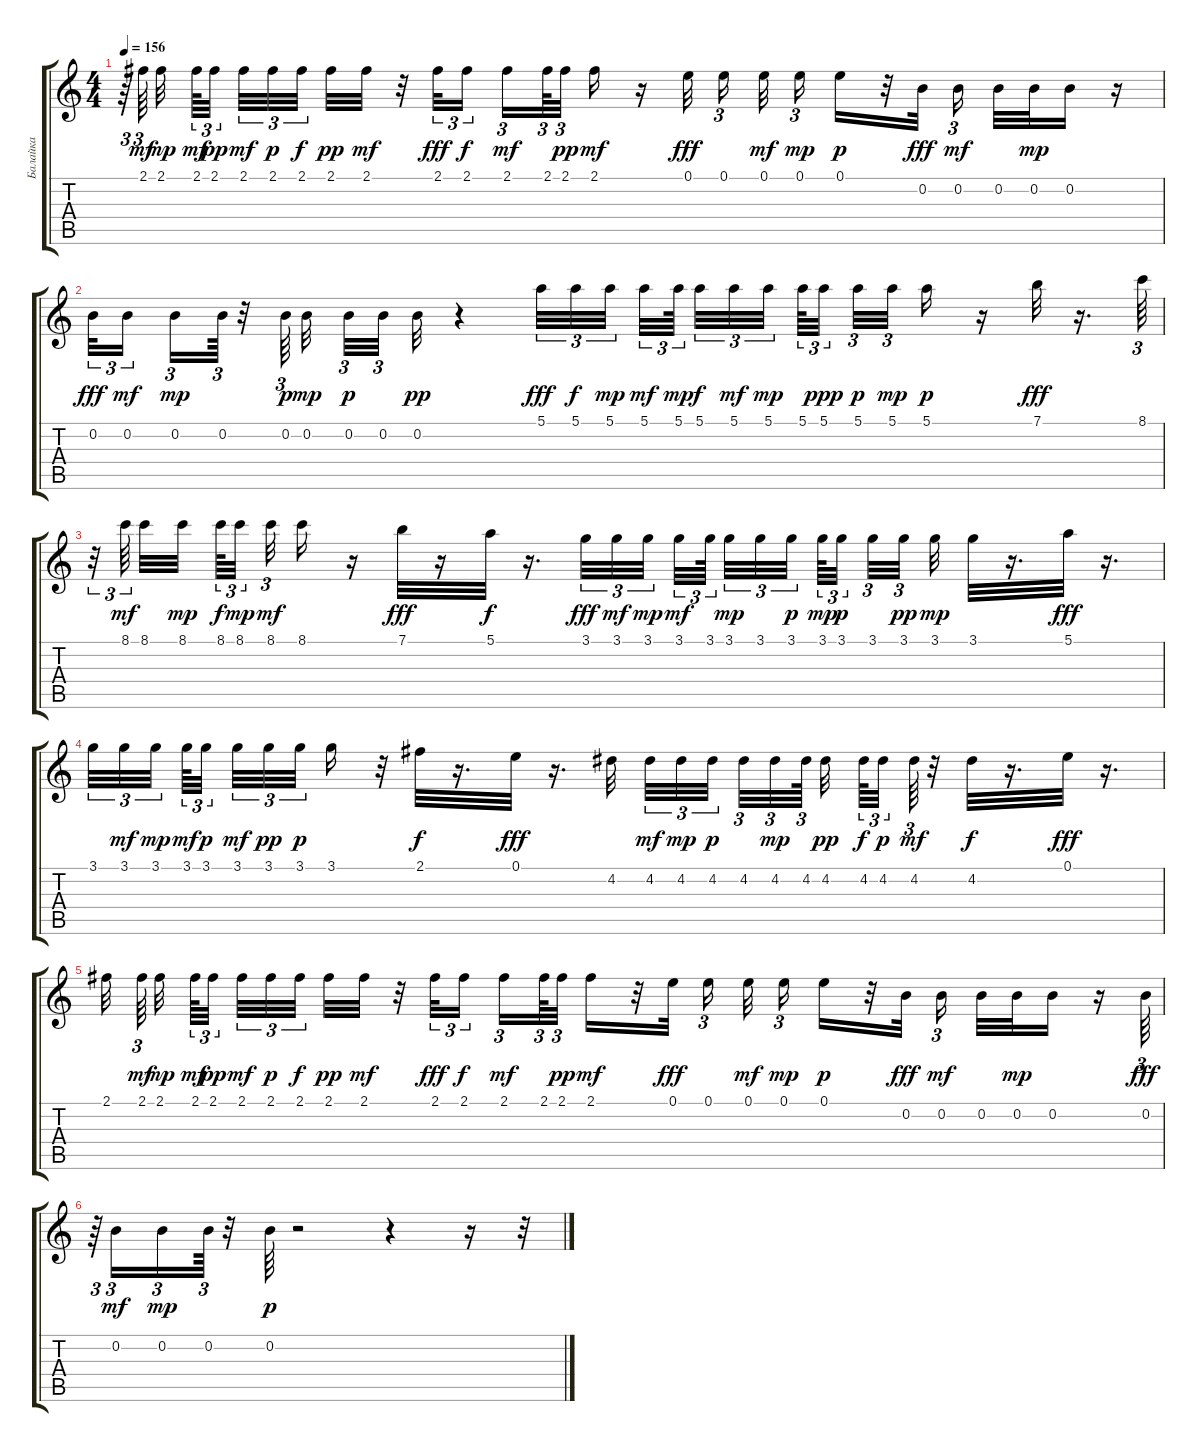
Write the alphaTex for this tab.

\track ("Балайка" "Балайка") {instrument acousticguitarsteel}
\staff {score tabs}
\tuning (E4 B3 G3 D3 A2 E2) {hide}
\ts (4 4)
\tempo 156
\clef g2
\ks c
r.64{tu (3 2) dy fff} 2.1.64{tu (3 2) dy mf beam splitsecondary} 2.1.32{dy mp beam splitsecondary} 2.1.64{tu (3 2) dy mf} 2.1.32{tu (3 2) dy pp beam splitsecondary} 2.1.32{tu (3 2) dy mf} 2.1.32{tu (3 2) dy p} 2.1.32{tu (3 2) dy f beam splitsecondary} 2.1.32{dy pp} 2.1.32{dy mf} r.32 2.1.32{tu (3 2) dy fff} 2.1.16{tu (3 2) dy f beam splitsecondary} 2.1.16{tu (3 2) dy mf} 2.1.64{tu (3 2)} 2.1.32{tu (3 2) dy pp beam splitsecondary} 2.1.16{dy mf} r.16 0.1.32{dy fff beam splitsecondary} 0.1.16{tu (3 2) beam splitsecondary} 0.1.32{dy mf beam splitsecondary} 0.1.16{tu (3 2) dy mp} 0.1.16{dy p} r.32 0.2.32{dy fff} 0.2.16{tu (3 2) dy mf beam splitsecondary} 0.2.32 0.2.32{dy mp} 0.2.16 r.16 |
0.2.32{tu (3 2) dy fff} 0.2.16{tu (3 2) dy mf beam splitsecondary} 0.2.16{tu (3 2) dy mp} 0.2.64{tu (3 2)} r.32 0.2.64{tu (3 2) dy p beam splitsecondary} 0.2.32{dy mp beam splitsecondary} 0.2.32{tu (3 2) dy p} 0.2.32{tu (3 2) beam splitsecondary} 0.2.32{dy pp} r.4 5.1.32{tu (3 2) dy fff} 5.1.32{tu (3 2) dy f} 5.1.32{tu (3 2) dy mp beam splitsecondary} 5.1.32{tu (3 2) dy mf} 5.1.64{tu (3 2) dy mp beam splitsecondary} 5.1.32{tu (3 2) dy f} 5.1.32{tu (3 2) dy mf} 5.1.32{tu (3 2) dy mp beam splitsecondary} 5.1.64{tu (3 2)} 5.1.32{tu (3 2) dy ppp beam splitsecondary} 5.1.32{tu (3 2) dy p} 5.1.32{tu (3 2) dy mp beam splitsecondary} 5.1.16{dy p} r.16 7.1.32{dy fff} r.16{d} 8.1.64{tu (3 2)} |
r.32{tu (3 2)} 8.1.64{tu (3 2) dy mf beam splitsecondary} 8.1.32 8.1.32{dy mp beam splitsecondary} 8.1.64{tu (3 2) dy f} 8.1.32{tu (3 2) dy mp beam splitsecondary} 8.1.32{tu (3 2) dy mf} 8.1.16 r.16 7.1.32{dy fff} r.16 5.1.32{dy f} r.16{d} 3.1.32{tu (3 2) dy fff} 3.1.32{tu (3 2) dy mf} 3.1.32{tu (3 2) dy mp beam splitsecondary} 3.1.32{tu (3 2) dy mf} 3.1.64{tu (3 2) beam splitsecondary} 3.1.32{tu (3 2) dy mp} 3.1.32{tu (3 2)} 3.1.32{tu (3 2) dy p beam splitsecondary} 3.1.64{tu (3 2) dy mp} 3.1.32{tu (3 2) dy p beam splitsecondary} 3.1.32{tu (3 2)} 3.1.32{tu (3 2) dy pp beam splitsecondary} 3.1.32{dy mp} 3.1.32 r.16{d} 5.1.32{dy fff} r.16{d} |
3.1.32{tu (3 2)} 3.1.32{tu (3 2) dy mf} 3.1.32{tu (3 2) dy mp beam splitsecondary} 3.1.64{tu (3 2) dy mf} 3.1.32{tu (3 2) dy p beam splitsecondary} 3.1.32{tu (3 2) dy mf} 3.1.32{tu (3 2) dy pp} 3.1.32{tu (3 2) dy p beam splitsecondary} 3.1.16 r.32 2.1.32{dy f} r.16{d} 0.1.32{dy fff} r.16{d} 4.2.32{beam splitsecondary} 4.2.32{tu (3 2) dy mf} 4.2.32{tu (3 2) dy mp} 4.2.32{tu (3 2) dy p beam splitsecondary} 4.2.32{tu (3 2)} 4.2.32{tu (3 2) dy mp} 4.2.64{tu (3 2) beam splitsecondary} 4.2.32{dy pp beam splitsecondary} 4.2.64{tu (3 2) dy f} 4.2.32{tu (3 2) dy p beam splitsecondary} 4.2.64{tu (3 2) dy mf} r.32 4.2.32{dy f} r.16{d} 0.1.32{dy fff} r.16{d} |
2.1.32{beam splitsecondary} 2.1.64{tu (3 2) dy mf beam splitsecondary} 2.1.32{dy mp beam splitsecondary} 2.1.64{tu (3 2) dy mf} 2.1.32{tu (3 2) dy pp beam splitsecondary} 2.1.32{tu (3 2) dy mf} 2.1.32{tu (3 2) dy p} 2.1.32{tu (3 2) dy f beam splitsecondary} 2.1.32{dy pp} 2.1.32{dy mf} r.32 2.1.32{tu (3 2) dy fff} 2.1.16{tu (3 2) dy f beam splitsecondary} 2.1.16{tu (3 2) dy mf} 2.1.64{tu (3 2)} 2.1.32{tu (3 2) dy pp beam splitsecondary} 2.1.16{dy mf} r.32 0.1.32{dy fff} 0.1.16{tu (3 2) beam splitsecondary} 0.1.32{dy mf beam splitsecondary} 0.1.16{tu (3 2) dy mp} 0.1.16{dy p} r.32 0.2.32{dy fff} 0.2.16{tu (3 2) dy mf beam splitsecondary} 0.2.32 0.2.32{dy mp} 0.2.16 r.16 0.2.64{tu (3 2) dy fff} |
r.64{tu (3 2)} 0.2.16{tu (3 2) dy mf} 0.2.16{tu (3 2) dy mp} 0.2.64{tu (3 2)} r.32 0.2.64{dy p} r.2 r.4 r.16 r.32
